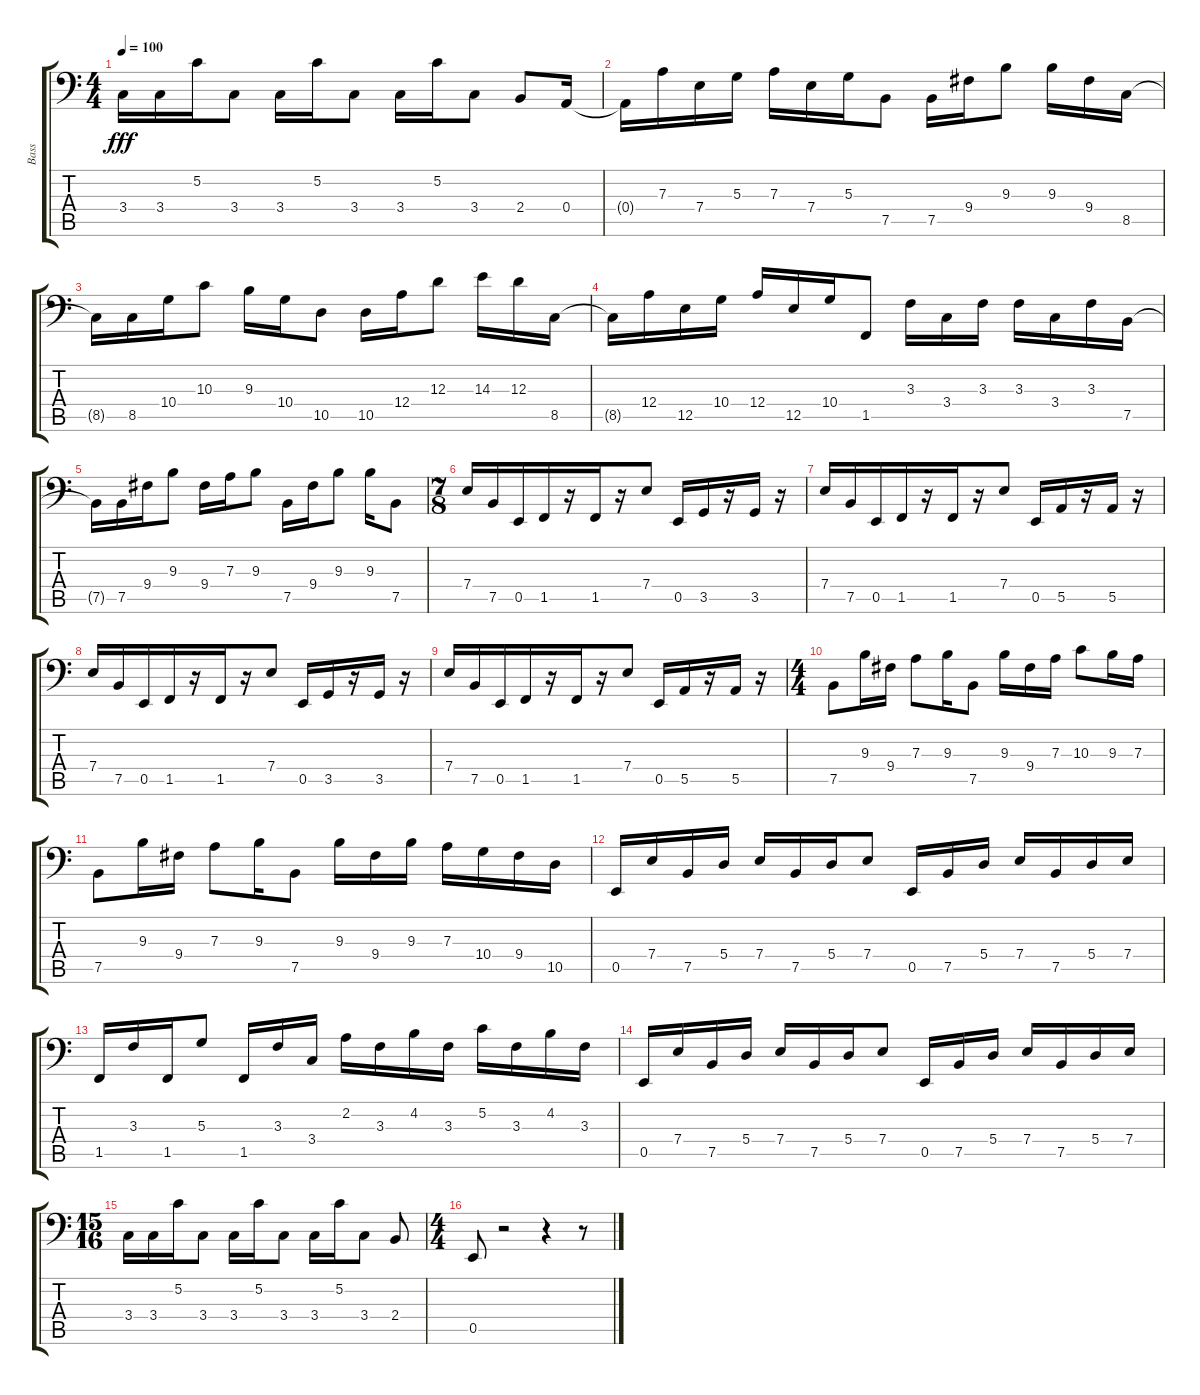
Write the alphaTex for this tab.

\track ("Bass" "Bass") {instrument electricbassfinger}
\staff {score tabs}
\tuning (C3 G2 D2 A1 E1 B0) {hide}
\ts (4 4)
\tempo 100
\clef f4
\ks c
3.4.16{dy fff} 3.4.16 5.2.16 3.4.8 3.4.16 5.2.16 3.4.8 3.4.16 5.2.16 3.4.8 2.4.8 0.4.16 |
0.4{t}.16 7.3.16 7.4.16 5.3.16 7.3.16 7.4.16 5.3.16 7.5.8 7.5.16 9.4.16 9.3.8 9.3.16 9.4.16 8.5.16 |
8.5{t}.16 8.5.16 10.4.16 10.3.8 9.3.16 10.4.16 10.5.8 10.5.16 12.4.16 12.3.8 14.3.16 12.3.16 8.5.16 |
8.5{t}.16 12.4.16 12.5.16 10.4.16 12.4.16 12.5.16 10.4.16 1.5.8 3.3.16 3.4.16 3.3.16 3.3.16 3.4.16 3.3.16 7.5.16 |
7.5{t}.16 7.5.16 9.4.16 9.3.8 9.4.16 7.3.16 9.3.8 7.5.16 9.4.16 9.3.8 9.3.16 7.5.8 |
\ts (7 8)
7.4.16 7.5.16 0.5.16 1.5.16 r.16 1.5.16 r.16 7.4.8 0.5.16 3.5.16 r.16 3.5.16 r.16 |
7.4.16 7.5.16 0.5.16 1.5.16 r.16 1.5.16 r.16 7.4.8 0.5.16 5.5.16 r.16 5.5.16 r.16 |
7.4.16 7.5.16 0.5.16 1.5.16 r.16 1.5.16 r.16 7.4.8 0.5.16 3.5.16 r.16 3.5.16 r.16 |
7.4.16 7.5.16 0.5.16 1.5.16 r.16 1.5.16 r.16 7.4.8 0.5.16 5.5.16 r.16 5.5.16 r.16 |
\ts (4 4)
7.5.8 9.3.16 9.4.16 7.3.8 9.3.16 7.5.8 9.3.16 9.4.16 7.3.16 10.3.8 9.3.16 7.3.16 |
7.5.8 9.3.16 9.4.16 7.3.8 9.3.16 7.5.8 9.3.16 9.4.16 9.3.16 7.3.16 10.4.16 9.4.16 10.5.16 |
0.5.16 7.4.16 7.5.16 5.4.16 7.4.16 7.5.16 5.4.16 7.4.8 0.5.16 7.5.16 5.4.16 7.4.16 7.5.16 5.4.16 7.4.16 |
1.5.16 3.3.16 1.5.16 5.3.8 1.5.16 3.3.16 3.4.16 2.2.16 3.3.16 4.2.16 3.3.16 5.2.16 3.3.16 4.2.16 3.3.16 |
0.5.16 7.4.16 7.5.16 5.4.16 7.4.16 7.5.16 5.4.16 7.4.8 0.5.16 7.5.16 5.4.16 7.4.16 7.5.16 5.4.16 7.4.16 |
\ts (15 16)
3.4.16 3.4.16 5.2.16 3.4.8 3.4.16 5.2.16 3.4.8 3.4.16 5.2.16 3.4.8 2.4.8 |
\ts (4 4)
0.5.8 r.2 r.4 r.8
